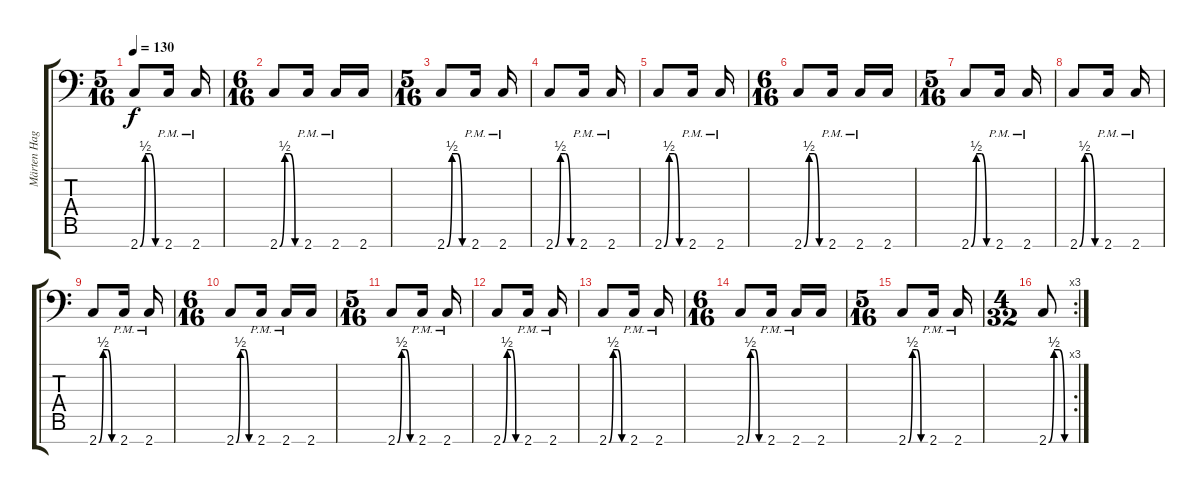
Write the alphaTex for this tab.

\track ("Märten Hagström - Guitar" "Märten Hag") {instrument distortionguitar}
\staff {score tabs}
\tuning (Eb4 Bb3 Gb3 Db3 Ab2 Eb2 Bb1) {hide}
\ts (5 16)
\tempo 130
\clef f4
\ks c
2.7{be (custom 0 0 15 2 30 2 45 0 60 0)}.8{dy f} 2.7{pm}.16 2.7{pm}.16 |
\ts (6 16)
2.7{be (custom 0 0 15 2 30 2 45 0 60 0)}.8 2.7{pm}.16 2.7{pm}.16 2.7.16 |
\ts (5 16)
2.7{be (custom 0 0 15 2 30 2 45 0 60 0)}.8 2.7{pm}.16 2.7{pm}.16 |
2.7{be (custom 0 0 15 2 30 2 45 0 60 0)}.8 2.7{pm}.16 2.7{pm}.16 |
2.7{be (custom 0 0 15 2 30 2 45 0 60 0)}.8 2.7{pm}.16 2.7{pm}.16 |
\ts (6 16)
2.7{be (custom 0 0 15 2 30 2 45 0 60 0)}.8 2.7{pm}.16 2.7{pm}.16 2.7.16 |
\ts (5 16)
2.7{be (custom 0 0 15 2 30 2 45 0 60 0)}.8 2.7{pm}.16 2.7{pm}.16 |
2.7{be (custom 0 0 15 2 30 2 45 0 60 0)}.8 2.7{pm}.16 2.7{pm}.16 |
2.7{be (custom 0 0 15 2 30 2 45 0 60 0)}.8 2.7{pm}.16 2.7{pm}.16 |
\ts (6 16)
2.7{be (custom 0 0 15 2 30 2 45 0 60 0)}.8 2.7{pm}.16 2.7{pm}.16 2.7.16 |
\ts (5 16)
2.7{be (custom 0 0 15 2 30 2 45 0 60 0)}.8 2.7{pm}.16 2.7{pm}.16 |
2.7{be (custom 0 0 15 2 30 2 45 0 60 0)}.8 2.7{pm}.16 2.7{pm}.16 |
2.7{be (custom 0 0 15 2 30 2 45 0 60 0)}.8 2.7{pm}.16 2.7{pm}.16 |
\ts (6 16)
2.7{be (custom 0 0 15 2 30 2 45 0 60 0)}.8 2.7{pm}.16 2.7{pm}.16 2.7.16 |
\ts (5 16)
2.7{be (custom 0 0 15 2 30 2 45 0 60 0)}.8 2.7{pm}.16 2.7{pm}.16 |
\rc 3
\ts (4 32)
2.7{be (custom 0 0 15 2 30 2 45 0 60 0)}.8
